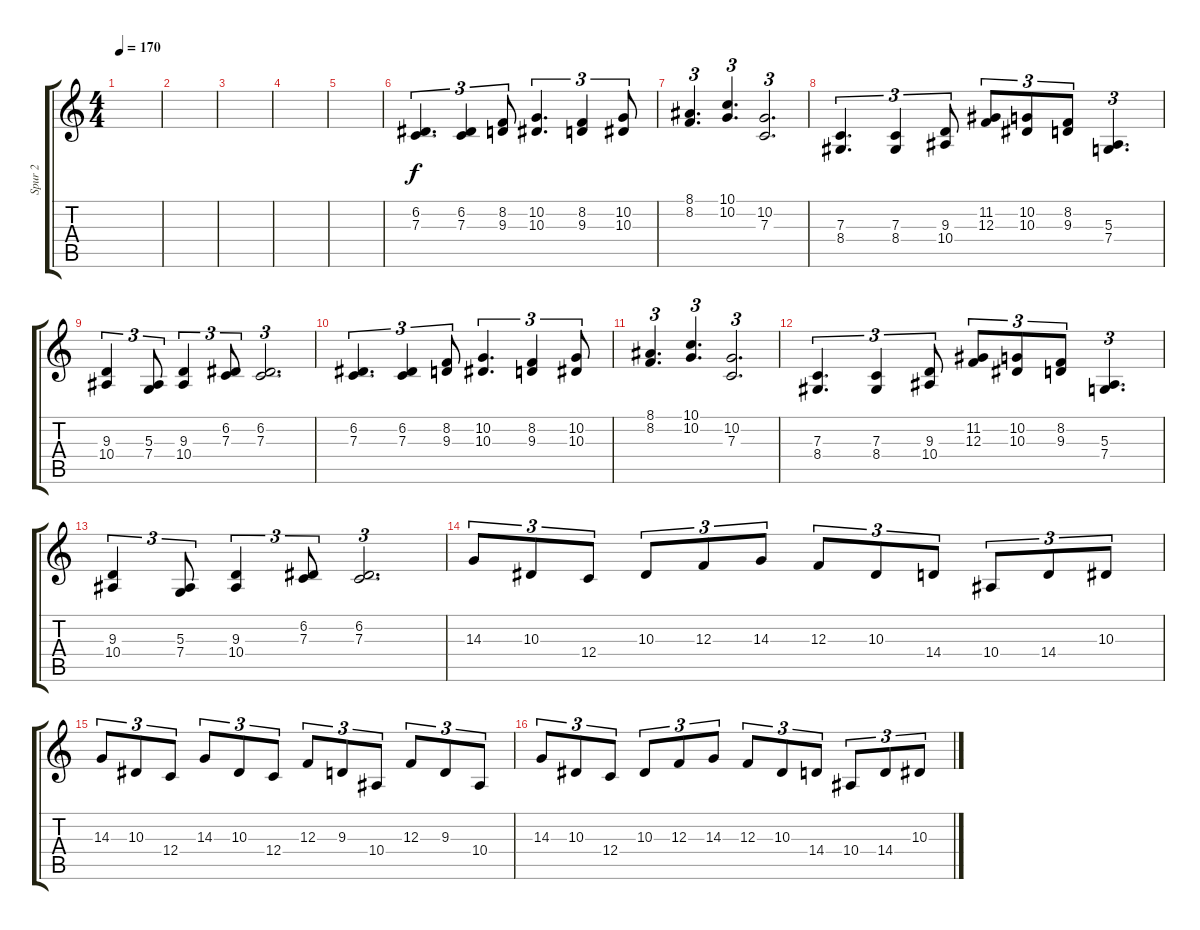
\track ("Spur 2" "Spur 2") {instrument accordion}
\staff {score tabs}
\tuning (D4 A3 F3 C3 G2 D2) {hide}
\ts (4 4)
\tempo 170
\clef g2
\ks c
|
|
|
|
|
(6.2 7.3).4{d tu (3 2) instrument accordion} (6.2 7.3).4{tu (3 2)} (8.2 9.3).8{tu (3 2)} (10.2 10.3).4{d tu (3 2)} (8.2 9.3).4{tu (3 2)} (10.2 10.3).8{tu (3 2)} |
(8.1 8.2).4{d tu (3 2)} (10.1 10.2).4{d tu (3 2)} (10.2 7.3).2{d tu (3 2)} |
(7.3 8.4).4{d tu (3 2)} (7.3 8.4).4{tu (3 2)} (9.3 10.4).8{tu (3 2)} (11.2 12.3).8{tu (3 2)} (10.2 10.3).8{tu (3 2)} (8.2 9.3).8{tu (3 2)} (5.3 7.4).4{d tu (3 2)} |
(9.3 10.4).4{tu (3 2)} (5.3 7.4).8{tu (3 2)} (9.3 10.4).4{tu (3 2)} (6.2 7.3).8{tu (3 2)} (6.2 7.3).2{d tu (3 2)} |
(6.2 7.3).4{d tu (3 2)} (6.2 7.3).4{tu (3 2)} (8.2 9.3).8{tu (3 2)} (10.2 10.3).4{d tu (3 2)} (8.2 9.3).4{tu (3 2)} (10.2 10.3).8{tu (3 2)} |
(8.1 8.2).4{d tu (3 2)} (10.1 10.2).4{d tu (3 2)} (10.2 7.3).2{d tu (3 2)} |
(7.3 8.4).4{d tu (3 2)} (7.3 8.4).4{tu (3 2)} (9.3 10.4).8{tu (3 2)} (11.2 12.3).8{tu (3 2)} (10.2 10.3).8{tu (3 2)} (8.2 9.3).8{tu (3 2)} (5.3 7.4).4{d tu (3 2)} |
(9.3 10.4).4{tu (3 2)} (5.3 7.4).8{tu (3 2)} (9.3 10.4).4{tu (3 2)} (6.2 7.3).8{tu (3 2)} (6.2 7.3).2{d tu (3 2)} |
14.3.8{tu (3 2)} 10.3.8{tu (3 2)} 12.4.8{tu (3 2)} 10.3.8{tu (3 2)} 12.3.8{tu (3 2)} 14.3.8{tu (3 2)} 12.3.8{tu (3 2)} 10.3.8{tu (3 2)} 14.4.8{tu (3 2)} 10.4.8{tu (3 2)} 14.4.8{tu (3 2)} 10.3.8{tu (3 2)} |
14.3.8{tu (3 2)} 10.3.8{tu (3 2)} 12.4.8{tu (3 2)} 14.3.8{tu (3 2)} 10.3.8{tu (3 2)} 12.4.8{tu (3 2)} 12.3.8{tu (3 2)} 9.3.8{tu (3 2)} 10.4.8{tu (3 2)} 12.3.8{tu (3 2)} 9.3.8{tu (3 2)} 10.4.8{tu (3 2)} |
14.3.8{tu (3 2)} 10.3.8{tu (3 2)} 12.4.8{tu (3 2)} 10.3.8{tu (3 2)} 12.3.8{tu (3 2)} 14.3.8{tu (3 2)} 12.3.8{tu (3 2)} 10.3.8{tu (3 2)} 14.4.8{tu (3 2)} 10.4.8{tu (3 2)} 14.4.8{tu (3 2)} 10.3.8{tu (3 2)}
